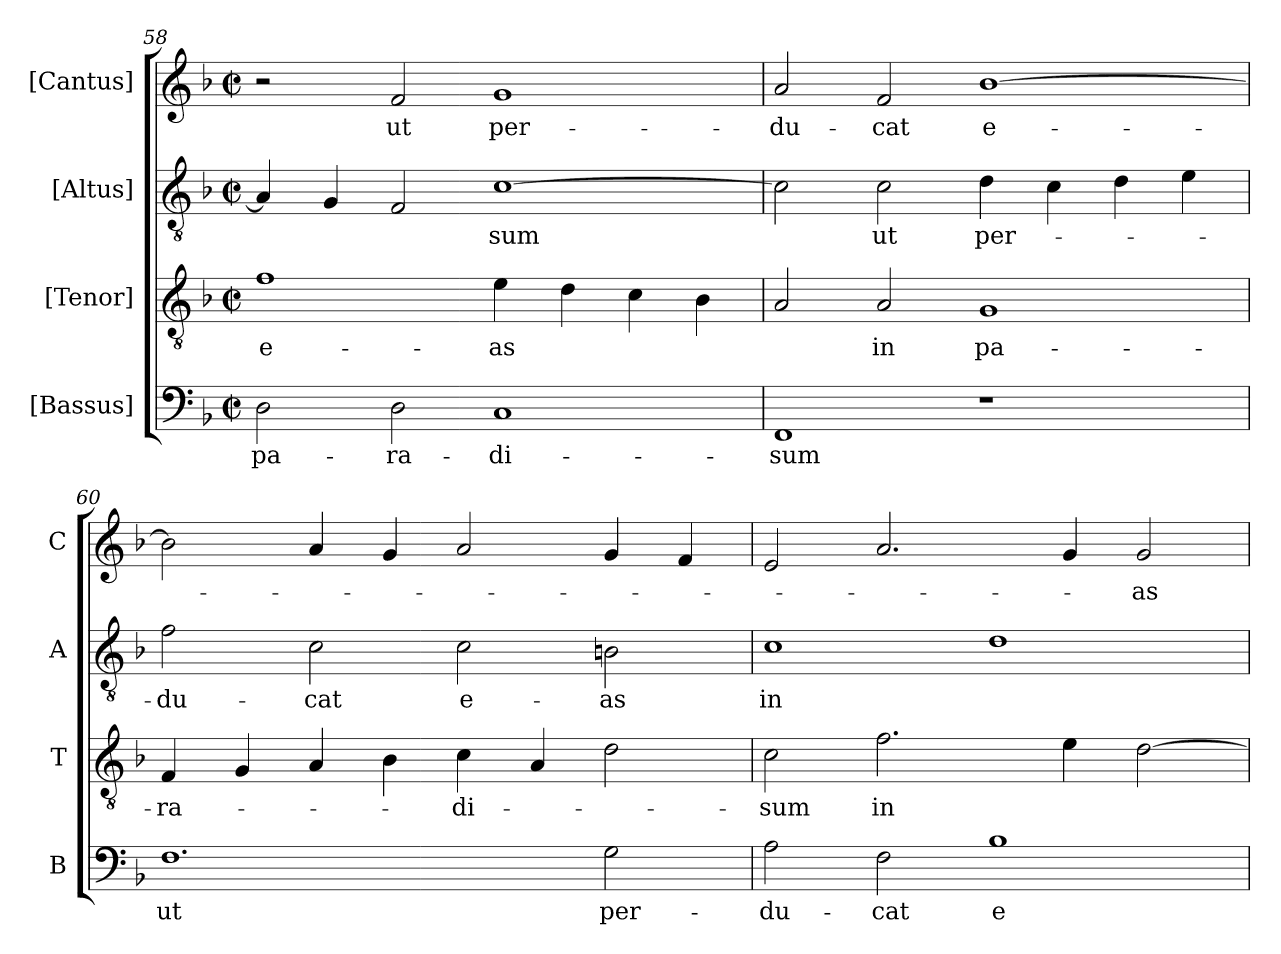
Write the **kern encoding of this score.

**kern	**text	**kern	**text	**kern	**text	**kern	**text
*part4	*part4	*part3	*part3	*part2	*part2	*part1	*part1
*staff4	*staff4	*staff3	*staff3	*staff2	*staff2	*staff1	*staff1
*I"[Bassus]	*	*I"[Tenor]	*	*I"[Altus]	*	*I"[Cantus]	*
*I'B	*	*I'T	*	*I'A	*	*I'C	*
*clefF4	*	*clefGv2	*	*clefGv2	*	*clefG2	*
*k[b-]	*	*k[b-]	*	*k[b-]	*	*k[b-]	*
*F:	*	*F:	*	*F:	*	*F:	*
*M2/2	*	*M2/2	*	*M2/2	*	*M2/2	*
*met(c|)	*	*met(c|)	*	*met(c|)	*	*met(c|)	*
=58	=58	=58	=58	=58	=58	=58	=58
!	!LO:LY:b	!	!LO:LY:b	!	!	!	!
2D\	pa-	1f	e-	4A/]	.	2r	.
.	.	.	.	4G/	.	.	.
!	!LO:LY:b	!	!	!	!	!	!LO:LY:b
2D\	-ra-	.	.	2F/	.	2f/	ut
!	!LO:LY:b	!	!LO:LY:b	!	!LO:LY:b	!	!LO:LY:b
1C	-di-	4e\	-as	[1c	-sum	1g	per-
.	.	4d\	.	.	.	.	.
.	.	4c\	.	.	.	.	.
.	.	4B-\	.	.	.	.	.
=59	=59	=59	=59	=59	=59	=59	=59
!	!LO:LY:b	!	!	!	!	!	!LO:LY:b
1FF	-sum	2A/	.	2c\]	.	2a/	-du-
!	!	!	!LO:LY:b	!	!LO:LY:b	!	!LO:LY:b
.	.	2A/	in	2c\	ut	2f/	-cat
!	!	!	!LO:LY:b	!	!LO:LY:b	!	!LO:LY:b
1r	.	1G	pa-	4d\	per-	[1b-	e-
.	.	.	.	4c\	.	.	.
.	.	.	.	4d\	.	.	.
.	.	.	.	4e\	.	.	.
!!LO:PB:g=z
=60	=60	=60	=60	=60	=60	=60	=60
!	!LO:LY:b	!	!LO:LY:b	!	!LO:LY:b	!	!
1.F	ut	4F/	-ra-	2f\	-du-	2b-\]	.
.	.	4G/	.	.	.	.	.
!	!	!	!	!	!LO:LY:b	!	!
.	.	4A/	.	2c\	-cat	4a/	.
.	.	4B-\	.	.	.	4g/	.
!	!	!	!LO:LY:b	!	!LO:LY:b	!	!
.	.	4c\	-di-	2c\	e-	2a/	.
.	.	4A/	.	.	.	.	.
!	!LO:LY:b	!	!	!	!LO:LY:b	!	!
2G\	per-	2d\	.	2Bn\	-as	4g/	.
.	.	.	.	.	.	4f/	.
=61	=61	=61	=61	=61	=61	=61	=61
!	!LO:LY:b	!	!LO:LY:b	!	!LO:LY:b	!	!
2A\	-du-	2c\	-sum	1c	in	2e/	.
!	!LO:LY:b	!	!LO:LY:b	!	!	!	!
2F\	-cat	2.f\	in	.	.	2.a/	.
!	!LO:LY:b	!	!	!	!	!	!
1B-	e-	.	.	1d	.	.	.
.	.	4e\	.	.	.	4g/	.
!	!	!	!	!	!	!	!LO:LY:b
.	.	[2d\	.	.	.	2g/	-as
=	=	=	=	=	=	=	=
*-	*-	*-	*-	*-	*-	*-	*-
